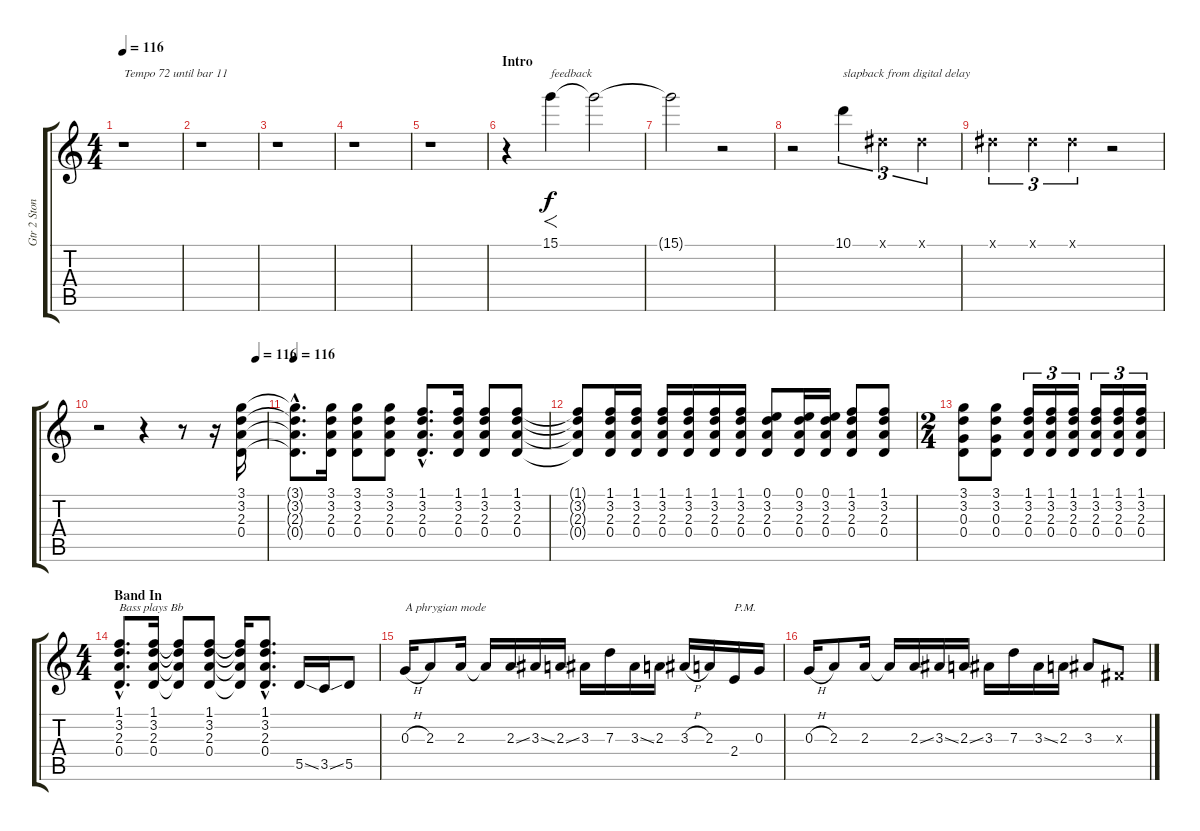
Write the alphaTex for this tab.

\track ("Gtr 2 Stone Gossard" "Gtr 2 Ston") {instrument overdrivenguitar}
\staff {score tabs}
\tuning (E4 B3 G3 D3 A2 E2) {hide}
\ts (4 4)
\tempo 116
\tempo 72
\tempo 116
\clef g2
\ks c
r.1{txt "Tempo 72 until bar 11" dy f instrument overdrivenguitar} |
r.1 |
r.1 |
r.1 |
r.1 |
\section ("" "Intro")
r.4 15.1.4{f txt "feedback"} 15.1{t}.2 |
15.1{t}.2 r.2 |
r.2 10.1.4{tu (3 2) txt "slapback from digital delay"} -1.1{x}.4{tu (3 2)} -1.1{x}.4{tu (3 2)} |
-1.1{x}.4{tu (3 2)} -1.1{x}.4{tu (3 2)} -1.1{x}.4{tu (3 2)} r.2 |
\tempo (116 0.9375)
r.2 r.4 r.8 r.16 (3.1 3.2 2.3 0.4).16 |
\tempo 116
(3.1{hac t} 3.2{hac t} 2.3{hac t} 0.4{hac t}).8{d} (3.1 3.2 2.3 0.4).16 (3.1 3.2 2.3 0.4).8 (3.1 3.2 2.3 0.4).8 (1.1{hac} 3.2{hac} 2.3{hac} 0.4{hac}).8{d} (1.1 3.2 2.3 0.4).16 (1.1 3.2 2.3 0.4).8 (1.1 3.2 2.3 0.4).8 |
(1.1{t} 3.2{t} 2.3{t} 0.4{t}).8 (1.1 3.2 2.3 0.4).16 (1.1 3.2 2.3 0.4).16 (1.1 3.2 2.3 0.4).16 (1.1 3.2 2.3 0.4).16 (1.1 3.2 2.3 0.4).16 (1.1 3.2 2.3 0.4).16 (0.1 3.2 2.3 0.4).8 (0.1 3.2 2.3 0.4).16 (0.1 3.2 2.3 0.4).16 (1.1 3.2 2.3 0.4).8 (1.1 3.2 2.3 0.4).8 |
\ts (2 4)
(3.1 3.2 0.3 0.4).8 (3.1 3.2 0.3 0.4).8 (1.1 3.2 2.3 0.4).16{tu (3 2)} (1.1 3.2 2.3 0.4).16{tu (3 2)} (1.1 3.2 2.3 0.4).16{tu (3 2)} (1.1 3.2 2.3 0.4).16{tu (3 2)} (1.1 3.2 2.3 0.4).16{tu (3 2)} (1.1 3.2 2.3 0.4).16{tu (3 2)} |
\ts (4 4)
\section ("" "Band In")
(1.1{hac} 3.2{hac} 2.3{hac} 0.4{hac}).8{d txt "Bass plays Bb"} (1.1 3.2 2.3 0.4).16 (1.1{t} 3.2{t} 2.3{t} 0.4{t}).8 (1.1 3.2 2.3 0.4).8 (1.1{t} 3.2{t} 2.3{t} 0.4{t}).16 (1.1{hac} 3.2{hac} 2.3{hac} 0.4{hac}).8{d} 5.5{ss}.16 3.5{ss}.16 5.5.8 |
0.3{h}.16{txt "A phrygian mode"} 2.3.8 2.3.16 2.3{t}.16 2.3{ss}.16 3.3{ss}.16 2.3{ss}.16 3.3.16 7.3.16 3.3{ss}.16 2.3.16 3.3{h}.16 2.3.16 2.4.16{txt "P.M."} 0.3.16 |
0.3{h}.16 2.3.8 2.3.16 2.3{t}.16 2.3{ss}.16 3.3{ss}.16 2.3{ss}.16 3.3.16 7.3.16 3.3{ss}.16 2.3.16 3.3.8 -1.3{x}.8
